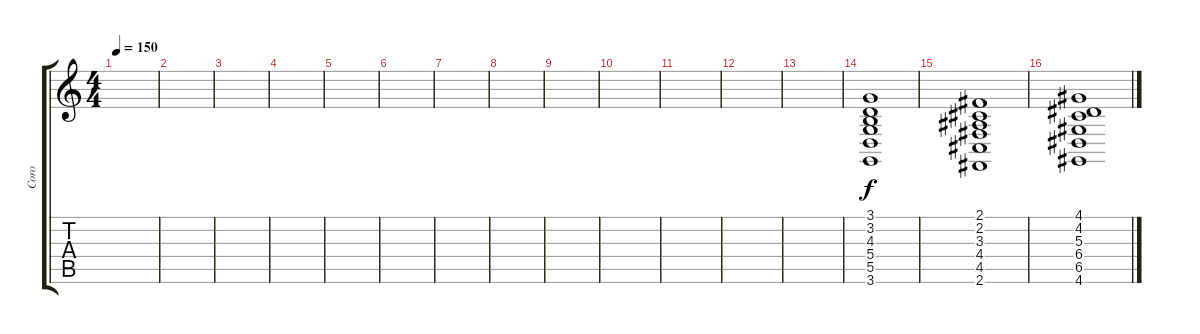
\track ("Coro" "Coro") {instrument orchestrahit}
\staff {score tabs}
\tuning (E4 B3 G3 D3 A2 E2) {hide}
\ts (4 4)
\tempo 150
\clef g2
\ks c
|
|
|
|
|
|
|
|
|
|
|
|
|
(3.1 3.2 4.3 5.4 5.5 3.6).1 |
(2.1 2.2 3.3 4.4 4.5 2.6).1 |
(4.1 4.2 5.3 6.4 6.5 4.6).1
